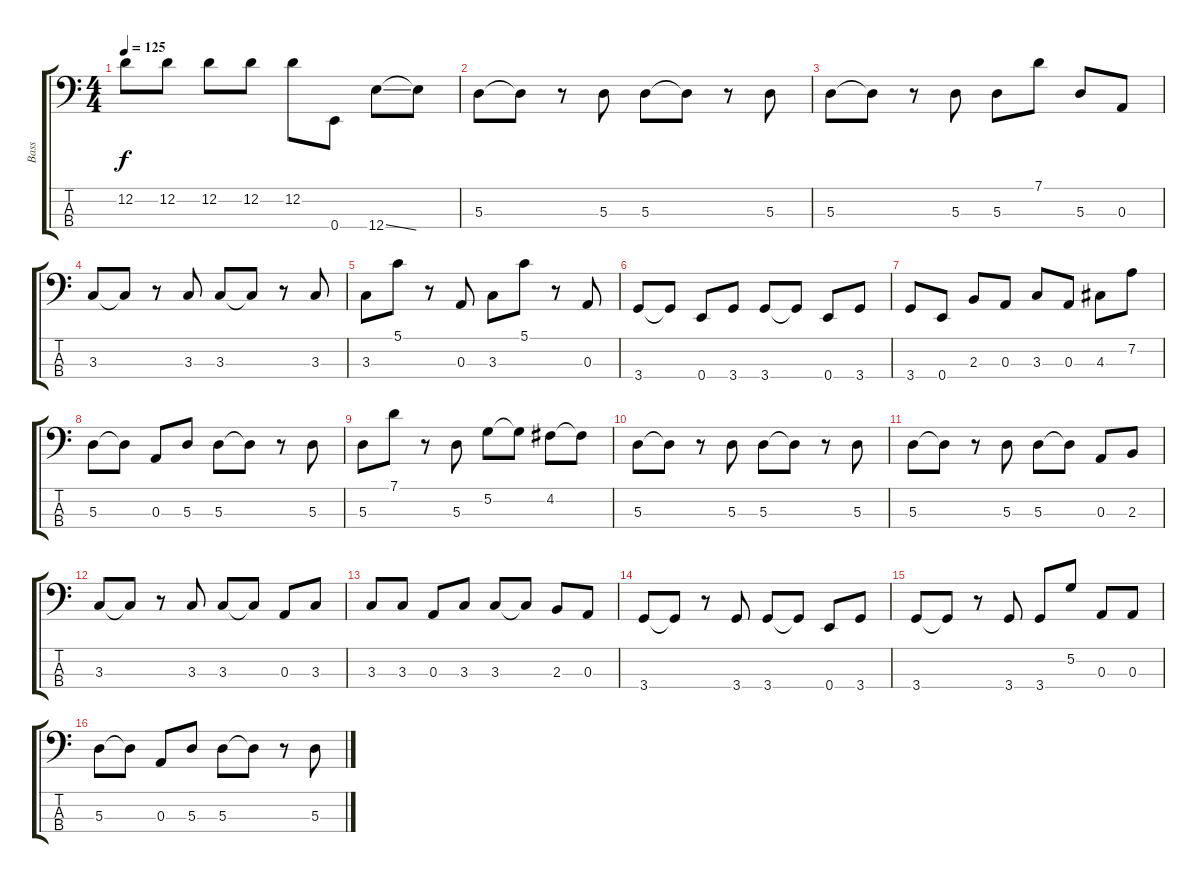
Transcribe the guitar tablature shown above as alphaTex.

\track ("Bass" "Bass") {instrument electricbasspick}
\staff {score tabs}
\tuning (G2 D2 A1 E1) {hide}
\ts (4 4)
\tempo 125
\clef f4
\ks c
12.2.8{dy f} 12.2.8 12.2.8 12.2.8 12.2.8 0.4.8 12.4{ss}.8 12.4{t}.8 |
5.3.8 5.3{t}.8 r.8 5.3.8 5.3.8 5.3{t}.8 r.8 5.3.8 |
5.3.8 5.3{t}.8 r.8 5.3.8 5.3.8 7.1.8 5.3.8 0.3.8 |
3.3.8 3.3{t}.8 r.8 3.3.8 3.3.8 3.3{t}.8 r.8 3.3.8 |
3.3.8 5.1.8 r.8 0.3.8 3.3.8 5.1.8 r.8 0.3.8 |
3.4.8 3.4{t}.8 0.4.8 3.4.8 3.4.8 3.4{t}.8 0.4.8 3.4.8 |
3.4.8 0.4.8 2.3.8 0.3.8 3.3.8 0.3.8 4.3.8 7.2.8 |
5.3.8 5.3{t}.8 0.3.8 5.3.8 5.3.8 5.3{t}.8 r.8 5.3.8 |
5.3.8 7.1.8 r.8 5.3.8 5.2.8 5.2{t}.8 4.2.8 4.2{t}.8 |
5.3.8 5.3{t}.8 r.8 5.3.8 5.3.8 5.3{t}.8 r.8 5.3.8 |
5.3.8 5.3{t}.8 r.8 5.3.8 5.3.8 5.3{t}.8 0.3.8 2.3.8 |
3.3.8 3.3{t}.8 r.8 3.3.8 3.3.8 3.3{t}.8 0.3.8 3.3.8 |
3.3.8 3.3.8 0.3.8 3.3.8 3.3.8 3.3{t}.8 2.3.8 0.3.8 |
3.4.8 3.4{t}.8 r.8 3.4.8 3.4.8 3.4{t}.8 0.4.8 3.4.8 |
3.4.8 3.4{t}.8 r.8 3.4.8 3.4.8 5.2.8 0.3.8 0.3.8 |
5.3.8 5.3{t}.8 0.3.8 5.3.8 5.3.8 5.3{t}.8 r.8 5.3.8
